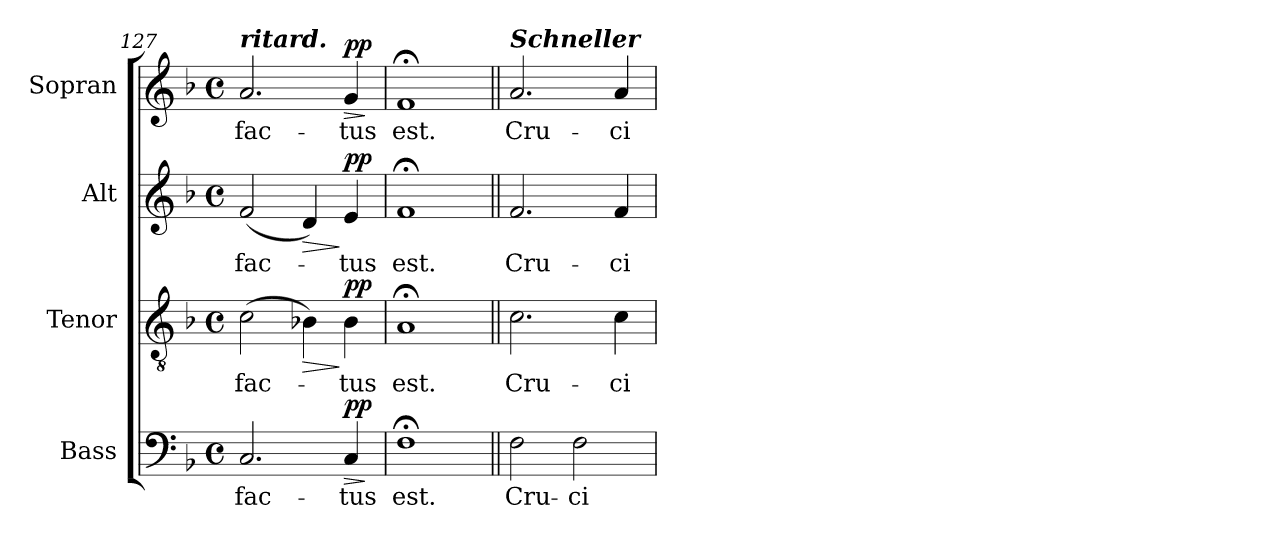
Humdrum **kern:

**kern	**text	**dynam	**kern	**text	**dynam	**kern	**text	**dynam	**kern	**text	**dynam
*part4	*part4	*part4	*part3	*part3	*part3	*part2	*part2	*part2	*part1	*part1	*part1
*staff4	*staff4	*staff4	*staff3	*staff3	*staff3	*staff2	*staff2	*staff2	*staff1	*staff1	*staff1
*I"Bass	*	*	*I"Tenor	*	*	*I"Alt	*	*	*I"Sopran	*	*
*I'B.	*	*	*I'T.	*	*	*I'A.	*	*	*I'S.	*	*
!!LO:LB:g=z
*clefF4	*	*	*clefGv2	*	*	*clefG2	*	*	*clefG2	*	*
*k[b-]	*	*	*k[b-]	*	*	*k[b-]	*	*	*k[b-]	*	*
*F:	*	*	*F:	*	*	*F:	*	*	*F:	*	*
*M4/4	*	*	*M4/4	*	*	*M4/4	*	*	*M4/4	*	*
*met(c)	*	*	*met(c)	*	*	*met(c)	*	*	*met(c)	*	*
=127	=127	=127	=127	=127	=127	=127	=127	=127	=127	=127	=127
!	!	!	!	!	!	!	!	!	!LO:TX:a:Bi:t=ritard.	!	!
!	!LO:LY:b	!	!	!LO:LY:b	!	!	!LO:LY:b	!	!	!LO:LY:b	!
2.C/	fac-	.	(>2c\	fac-	.	(<2f/	fac-	.	2.a/	fac-	.
!	!	!	!	!	!LO:HP:b	!	!	!LO:HP:b	!	!	!
.	.	.	4B-X\)	.	>	4d/)	.	>	.	.	.
!	!LO:LY:b	!LO:HP:b	!	!LO:LY:b	!	!	!LO:LY:b	!	!	!LO:LY:b	!LO:HP:b
!	!	!LO:DY:n=1:b	!	!	!LO:DY:n=1:b	!	!	!LO:DY:n=1:b	!	!	!LO:DY:n=1:b
4C/	-tus	> pp	4B-\	-tus	] pp	4e/	-tus	] pp	4g/	-tus	> pp
.	.	]	.	.	.	.	.	.	.	.	]
=128	=128	=128	=128	=128	=128	=128	=128	=128	=128	=128	=128
!	!LO:LY:b	!	!	!LO:LY:b	!	!	!LO:LY:b	!	!	!LO:LY:b	!
1F;<	est.	.	1A;<	est.	.	1f;<	est.	.	1f;<	est.	.
=129||	=129||	=129||	=129||	=129||	=129||	=129||	=129||	=129||	=129||	=129||	=129||
!	!	!	!	!	!	!	!	!	!LO:TX:a:Bi:t=Schneller	!	!
!	!LO:LY:b	!	!	!LO:LY:b	!	!	!LO:LY:b	!	!	!LO:LY:b	!
2F\	Cru-	.	2.c\	Cru-	.	2.f/	Cru-	.	2.a/	Cru-	.
!	!LO:LY:b	!	!	!	!	!	!	!	!	!	!
2F\	-ci-	.	.	.	.	.	.	.	.	.	.
!	!	!	!	!LO:LY:b	!	!	!LO:LY:b	!	!	!LO:LY:b	!
.	.	.	4c\	-ci-	.	4f/	-ci-	.	4a/	-ci-	.
=	=	=	=	=	=	=	=	=	=	=	=
*-	*-	*-	*-	*-	*-	*-	*-	*-	*-	*-	*-
